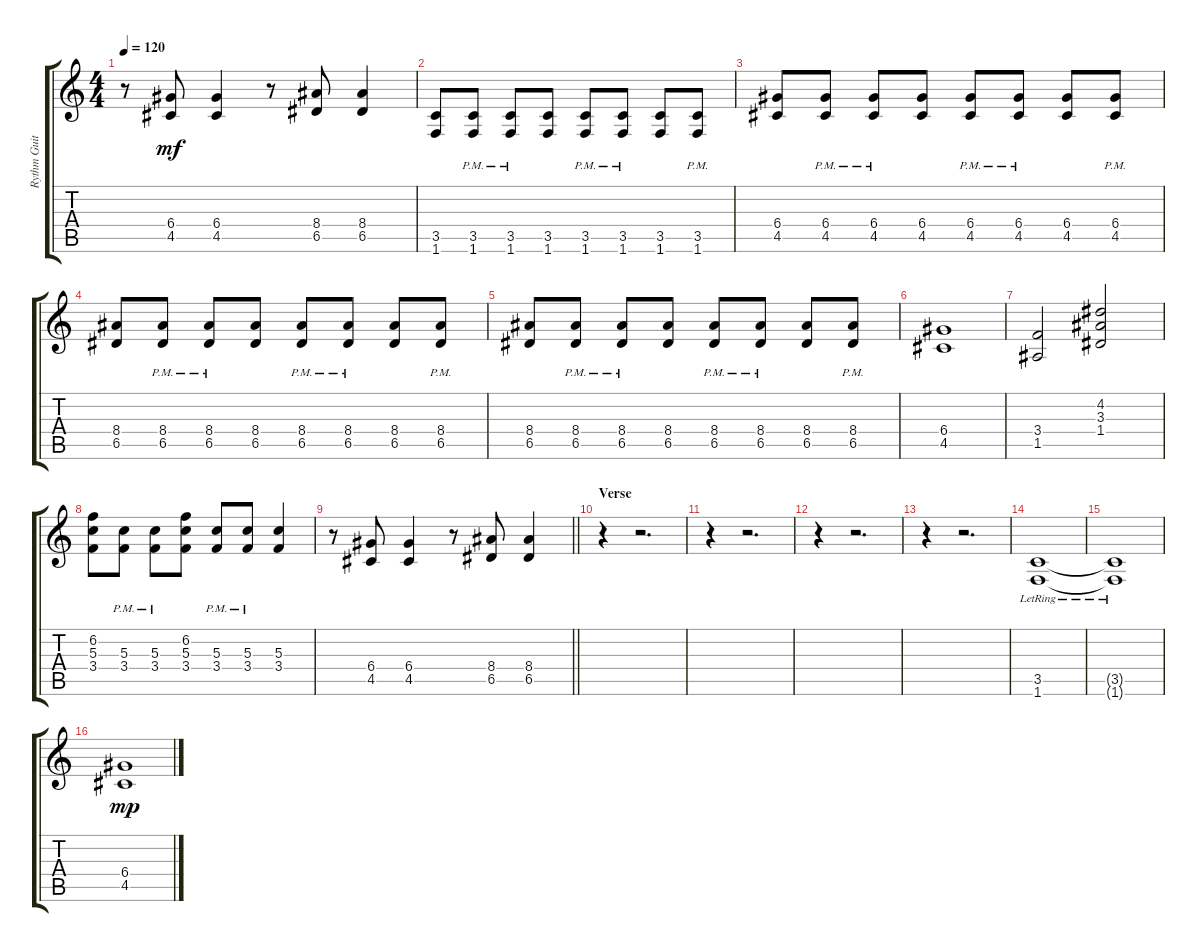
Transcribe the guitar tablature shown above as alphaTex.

\track ("Rythm Guitar" "Rythm Guit") {instrument overdrivenguitar}
\staff {score tabs}
\tuning (E4 B3 G3 D3 A2 E2) {hide}
\ts (4 4)
\tempo 120
\clef g2
\ks c
r.8{dy mf} (6.4 4.5).8 (6.4 4.5).4 r.8 (8.4 6.5).8 (8.4 6.5).4 |
(3.5 1.6).8 (3.5{pm} 1.6).8 (3.5{pm} 1.6).8 (3.5 1.6).8 (3.5{pm} 1.6).8 (3.5{pm} 1.6).8 (3.5 1.6).8 (3.5{pm} 1.6).8 |
(6.4 4.5).8 (6.4 4.5{pm}).8 (6.4 4.5{pm}).8 (6.4 4.5).8 (6.4 4.5{pm}).8 (6.4 4.5{pm}).8 (6.4 4.5).8 (6.4 4.5{pm}).8 |
(8.4 6.5).8 (8.4 6.5{pm}).8 (8.4 6.5{pm}).8 (8.4 6.5).8 (8.4 6.5{pm}).8 (8.4 6.5{pm}).8 (8.4 6.5).8 (8.4 6.5{pm}).8 |
(8.4 6.5).8 (8.4 6.5{pm}).8 (8.4 6.5{pm}).8 (8.4 6.5).8 (8.4 6.5{pm}).8 (8.4 6.5{pm}).8 (8.4 6.5).8 (8.4 6.5{pm}).8 |
(6.4 4.5).1 |
(3.4 1.5).2 (4.2 3.3 1.4).2 |
(6.2 5.3 3.4).8 (5.3{pm} 3.4{pm}).8 (5.3{pm} 3.4{pm}).8 (6.2 5.3 3.4).8 (5.3{pm} 3.4{pm}).8 (5.3{pm} 3.4{pm}).8 (5.3 3.4).4 |
\barLineRight lightlight
r.8 (6.4 4.5).8 (6.4 4.5).4 r.8 (8.4 6.5).8 (8.4 6.5).4 |
\section ("" "Verse")
r.4 r.2{d} |
r.4 r.2{d} |
r.4 r.2{d} |
r.4 r.2{d} |
(3.5 1.6{lr}).1 |
(3.5{t} 1.6{lr t}).1 |
(6.4 4.5).1{dy mp}
